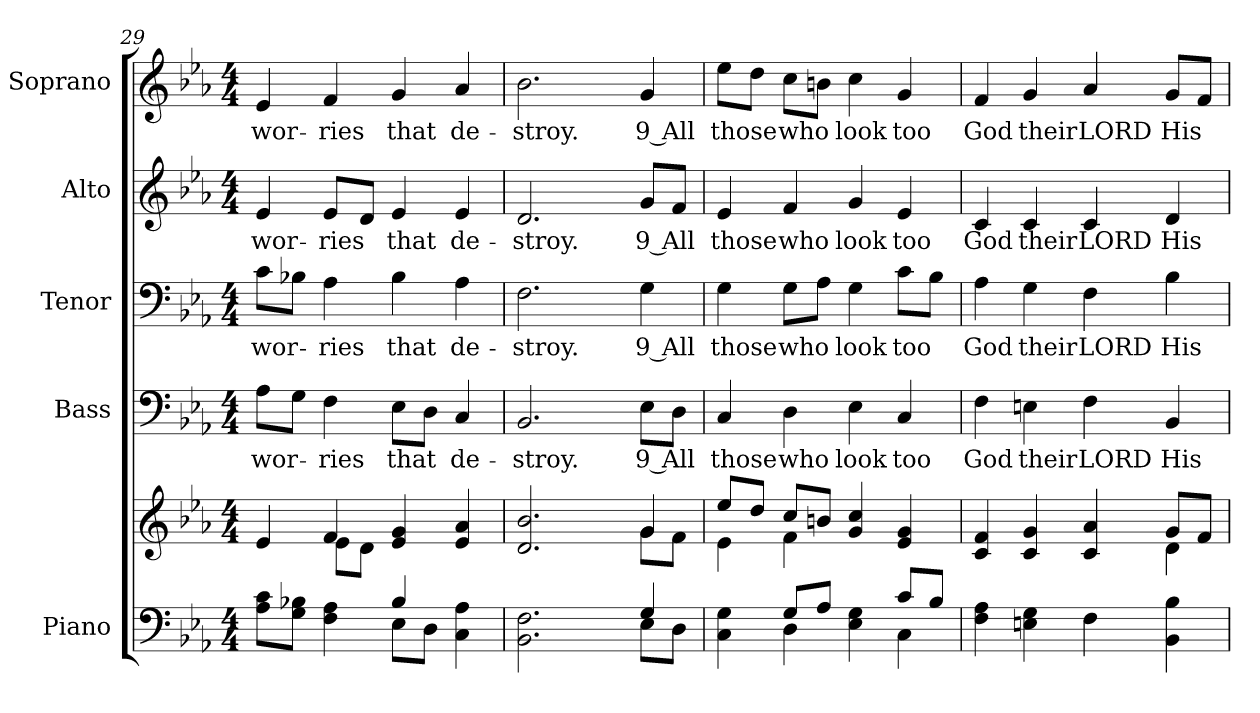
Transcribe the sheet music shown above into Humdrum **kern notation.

**kern	**kern	**kern	**text	**kern	**text	**kern	**text	**kern	**text
*part5	*part5	*part4	*part4	*part3	*part3	*part2	*part2	*part1	*part1
*staff6	*staff5	*staff4	*staff4	*staff3	*staff3	*staff2	*staff2	*staff1	*staff1
*I"Piano	*	*I"Bass	*	*I"Tenor	*	*I"Alto	*	*I"Soprano	*
*I'Pno.	*	*I'B.	*	*I'T.	*	*I'A.	*	*I'S.	*
!!LO:PB:g=z
*clefF4	*clefG2	*clefF4	*	*clefF4	*	*clefG2	*	*clefG2	*
*k[b-e-a-]	*k[b-e-a-]	*k[b-e-a-]	*	*k[b-e-a-]	*	*k[b-e-a-]	*	*k[b-e-a-]	*
*E-:	*E-:	*E-:	*	*E-:	*	*E-:	*	*E-:	*
*M4/4	*M4/4	*M4/4	*	*M4/4	*	*M4/4	*	*M4/4	*
=29	=29	=29	=29	=29	=29	=29	=29	=29	=29
*^	*^	*	*	*	*	*	*	*	*
!	!	!	!	!	!LO:LY:b:color=#000000	!	!	!	!	!	!
!	!	!	!	!	!	!	!LO:LY:b:color=#000000	!	!	!	!
!	!	!	!	!	!	!	!	!	!LO:LY:b:color=#000000	!	!
!	!	!	!	!	!	!	!	!	!	!	!LO:LY:b:color=#000000
8A-i\ 8ciL	2ryy	4e-i/	4ryy	8A-i\L	wor-	8ci\L	wor-	4e-i/	wor-	4e-i/	wor-
8Gi\ 8B-XiJ	.	.	.	8Gi\J	.	8B-Xi\J	.	.	.	.	.
!	!	!	!	!	!LO:LY:b:color=#000000	!	!	!	!	!	!
!	!	!	!	!	!	!	!LO:LY:b:color=#000000	!	!	!	!
!	!	!	!	!	!	!	!	!	!LO:LY:b:color=#000000	!	!
!	!	!	!	!	!	!	!	!	!	!	!LO:LY:b:color=#000000
4Fi\ 4A-i	.	4fi/	8e-i\L	4Fi\	-ries	4A-i\	-ries	8e-i/L	-ries	4fi/	-ries
.	.	.	8di\J	.	.	.	.	8di/J	.	.	.
!	!	!	!	!	!LO:LY:b:color=#000000	!	!	!	!	!	!
!	!	!	!	!	!	!	!LO:LY:b:color=#000000	!	!	!	!
!	!	!	!	!	!	!	!	!	!LO:LY:b:color=#000000	!	!
!	!	!	!	!	!	!	!	!	!	!	!LO:LY:b:color=#000000
4B-i/	8E-i\L	4e-i/ 4gi	2ryy	8E-i\L	that	4B-i\	that	4e-i/	that	4gi/	that
.	8Di\J	.	.	8Di\J	.	.	.	.	.	.	.
!	!	!	!	!	!LO:LY:b:color=#000000	!	!	!	!	!	!
!	!	!	!	!	!	!	!LO:LY:b:color=#000000	!	!	!	!
!	!	!	!	!	!	!	!	!	!LO:LY:b:color=#000000	!	!
!	!	!	!	!	!	!	!	!	!	!	!LO:LY:b:color=#000000
4Ci\ 4A-i	4ryy	4e-i/ 4a-i	.	4Ci/	de-	4A-i\	de-	4e-i/	de-	4a-i/	de-
=30	=30	=30	=30	=30	=30	=30	=30	=30	=30	=30	=30
!	!	!	!	!	!LO:LY:b:color=#000000	!	!	!	!	!	!
!	!	!	!	!	!	!	!LO:LY:b:color=#000000	!	!	!	!
!	!	!	!	!	!	!	!	!	!LO:LY:b:color=#000000	!	!
!	!	!	!	!	!	!	!	!	!	!	!LO:LY:b:color=#000000
2.BB-i\ 2.Fi	2ryy	2.di/ 2.b-i	2ryy	2.BB-i/	-stroy.	2.Fi\	-stroy.	2.di/	-stroy.	2.b-i\	-stroy.
.	4ryy	.	4ryy	.	.	.	.	.	.	.	.
!	!	!	!	!	!LO:LY:b:color=#000000	!	!	!	!	!	!
!	!	!	!	!	!	!	!LO:LY:b:color=#000000	!	!	!	!
!	!	!	!	!	!	!	!	!	!LO:LY:b:color=#000000	!	!
!	!	!	!	!	!	!	!	!	!	!	!LO:LY:b:color=#000000
4Gi/	8E-i\L	4gi/	8gi\L	8E-i\L	9 All	4Gi\	9 All	8gi/L	9 All	4gi/	9 All
.	8Di\J	.	8fi\J	8Di\J	.	.	.	8fi/J	.	.	.
=31	=31	=31	=31	=31	=31	=31	=31	=31	=31	=31	=31
!	!	!	!	!	!LO:LY:b:color=#000000	!	!	!	!	!	!
!	!	!	!	!	!	!	!LO:LY:b:color=#000000	!	!	!	!
!	!	!	!	!	!	!	!	!	!LO:LY:b:color=#000000	!	!
!	!	!	!	!	!	!	!	!	!	!	!LO:LY:b:color=#000000
4Ci\ 4Gi	4ryy	8ee-i/L	4e-i\	4Ci/	those	4Gi\	those	4e-i/	those	8ee-i\L	those
.	.	8ddi/J	.	.	.	.	.	.	.	8ddi\J	.
!	!	!	!	!	!LO:LY:b:color=#000000	!	!	!	!	!	!
!	!	!	!	!	!	!	!LO:LY:b:color=#000000	!	!	!	!
!	!	!	!	!	!	!	!	!	!LO:LY:b:color=#000000	!	!
!	!	!	!	!	!	!	!	!	!	!	!LO:LY:b:color=#000000
8Gi/L	4Di\	8cci/L	4fi\	4Di\	who	8Gi\L	who	4fi/	who	8cci\L	who
8A-i/J	.	8bni/J	.	.	.	8A-i\J	.	.	.	8bni\J	.
!	!	!	!	!	!LO:LY:b:color=#000000	!	!	!	!	!	!
!	!	!	!	!	!	!	!LO:LY:b:color=#000000	!	!	!	!
!	!	!	!	!	!	!	!	!	!LO:LY:b:color=#000000	!	!
!	!	!	!	!	!	!	!	!	!	!	!LO:LY:b:color=#000000
4E-i\ 4Gi	4ryy	4gi/ 4cci	2ryy	4E-i\	look	4Gi\	look	4gi/	look	4cci\	look
!	!	!	!	!	!LO:LY:b:color=#000000	!	!	!	!	!	!
!	!	!	!	!	!	!	!LO:LY:b:color=#000000	!	!	!	!
!	!	!	!	!	!	!	!	!	!LO:LY:b:color=#000000	!	!
!	!	!	!	!	!	!	!	!	!	!	!LO:LY:b:color=#000000
8ci/L	4Ci\	4e-i/ 4gi	.	4Ci/	too	8ci\L	too	4e-i/	too	4gi/	too
8B-i/J	.	.	.	.	.	8B-i\J	.	.	.	.	.
*v	*v	*	*	*	*	*	*	*	*	*	*
=32	=32	=32	=32	=32	=32	=32	=32	=32	=32	=32
!	!	!	!	!LO:LY:b:color=#000000	!	!	!	!	!	!
!	!	!	!	!	!	!LO:LY:b:color=#000000	!	!	!	!
!	!	!	!	!	!	!	!	!LO:LY:b:color=#000000	!	!
!	!	!	!	!	!	!	!	!	!	!LO:LY:b:color=#000000
4Fi\ 4A-i	4ci/ 4fi	2ryy	4Fi\	God	4A-i\	God	4ci/	God	4fi/	God
!	!	!	!	!LO:LY:b:color=#000000	!	!	!	!	!	!
!	!	!	!	!	!	!LO:LY:b:color=#000000	!	!	!	!
!	!	!	!	!	!	!	!	!LO:LY:b:color=#000000	!	!
!	!	!	!	!	!	!	!	!	!	!LO:LY:b:color=#000000
4Eni\ 4Gi	4ci/ 4gi	.	4Eni\	their	4Gi\	their	4ci/	their	4gi/	their
!	!	!	!	!LO:LY:b:color=#000000	!	!	!	!	!	!
!	!	!	!	!	!	!LO:LY:b:color=#000000	!	!	!	!
!	!	!	!	!	!	!	!	!LO:LY:b:color=#000000	!	!
!	!	!	!	!	!	!	!	!	!	!LO:LY:b:color=#000000
4Fi\	4ci/ 4a-i	4ryy	4Fi\	LORD	4Fi\	LORD	4ci/	LORD	4a-i/	LORD
!	!	!	!	!LO:LY:b:color=#000000	!	!	!	!	!	!
!	!	!	!	!	!	!LO:LY:b:color=#000000	!	!	!	!
!	!	!	!	!	!	!	!	!LO:LY:b:color=#000000	!	!
!	!	!	!	!	!	!	!	!	!	!LO:LY:b:color=#000000
4BB-i\ 4B-i	8gi/L	4di\	4BB-i/	His	4B-i\	His	4di/	His	8gi/L	His
.	8fi/J	.	.	.	.	.	.	.	8fi/J	.
*	*v	*v	*	*	*	*	*	*	*	*
=	=	=	=	=	=	=	=	=	=
*-	*-	*-	*-	*-	*-	*-	*-	*-	*-
